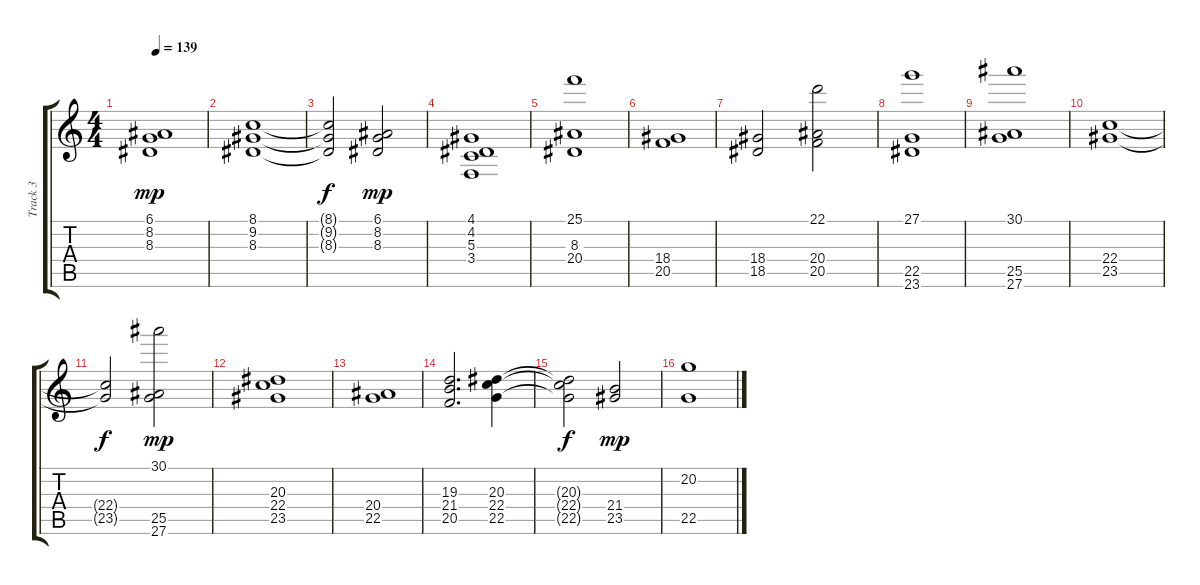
\track ("Track 3" "Track 3") {instrument stringensemble2}
\staff {score tabs}
\tuning (E4 B3 G3 D3 A2 E2) {hide}
\ts (4 4)
\tempo 139
\clef g2
\ks c
(6.1 8.2 8.3).1{dy mp} |
(8.1 9.2 8.3).1 |
(8.1{t} 9.2{t} 8.3{t}).2{dy f} (6.1 8.2 8.3).2{dy mp} |
(4.1 4.2 5.3 3.4).1 |
(25.1 8.3 20.4).1 |
(18.4 20.5).1 |
(18.4 18.5).2 (22.1 20.4 20.5).2 |
(27.1 22.5 23.6).1 |
(30.1 25.5 27.6).1 |
(22.4 23.5).1 |
(22.4{t} 23.5{t}).2{dy f} (30.1 25.5 27.6).2{dy mp} |
(20.3 22.4 23.5).1 |
(20.4 22.5).1 |
(19.3 21.4 20.5).2{d} (20.3 22.4 22.5).4 |
(20.3{t} 22.4{t} 22.5{t}).2{dy f} (21.4 23.5).2{dy mp} |
(20.2 22.5).1
